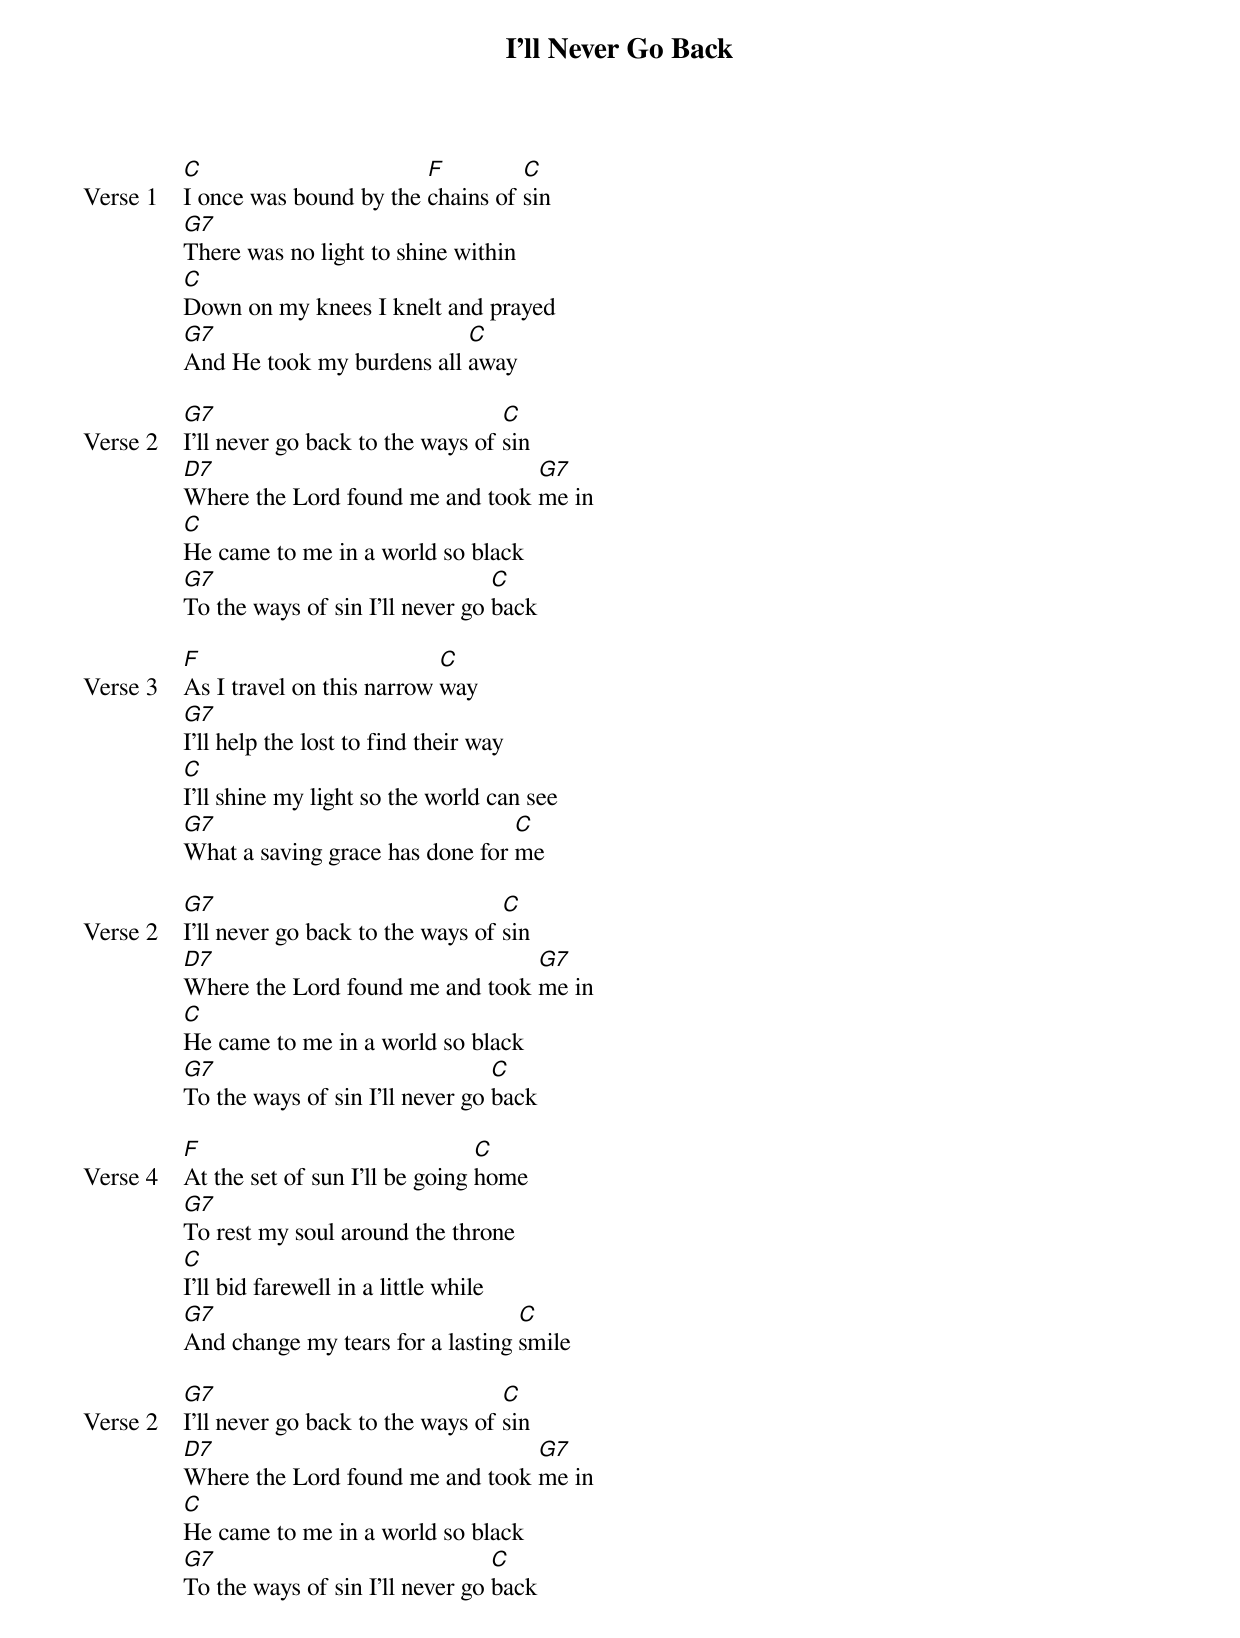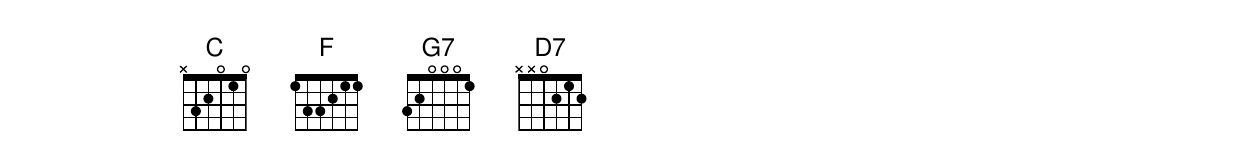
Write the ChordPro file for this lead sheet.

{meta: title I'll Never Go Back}
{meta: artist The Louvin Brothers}

{start_of_verse: Verse 1}
[C]I once was bound by the [F]chains of [C]sin
[G7]There was no light to shine within
[C]Down on my knees I knelt and prayed
[G7]And He took my burdens all [C]away
{end_of_verse}

{start_of_verse: Verse 2}
[G7]I'll never go back to the ways of [C]sin
[D7]Where the Lord found me and took [G7]me in
[C]He came to me in a world so black
[G7]To the ways of sin I'll never go [C]back
{end_of_verse}

{start_of_verse: Verse 3}
[F]As I travel on this narrow [C]way
[G7]I'll help the lost to find their way
[C]I'll shine my light so the world can see
[G7]What a saving grace has done for [C]me
{end_of_verse}

{start_of_verse: Verse 2}
[G7]I'll never go back to the ways of [C]sin
[D7]Where the Lord found me and took [G7]me in
[C]He came to me in a world so black
[G7]To the ways of sin I'll never go [C]back
{end_of_verse}

{start_of_verse: Verse 4}
[F]At the set of sun I'll be going [C]home
[G7]To rest my soul around the throne
[C]I'll bid farewell in a little while
[G7]And change my tears for a lasting [C]smile
{end_of_verse}

{start_of_verse: Verse 2}
[G7]I'll never go back to the ways of [C]sin
[D7]Where the Lord found me and took [G7]me in
[C]He came to me in a world so black
[G7]To the ways of sin I'll never go [C]back
{end_of_verse}
